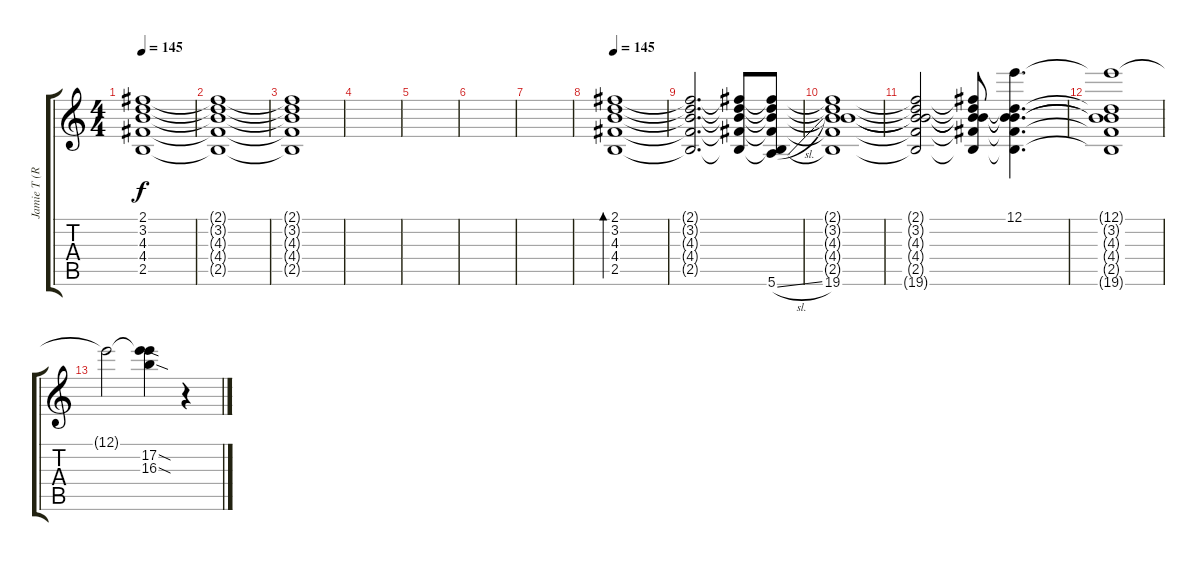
\track ("Jamie T (Rhythm Guitar)" "Jamie T (R") {instrument electricguitarclean}
\staff {score tabs}
\tuning (E4 B3 G3 D3 A2 E2) {hide}
\ts (4 4)
\tempo 145
\clef g2
\ks c
(2.1{t} 3.2{t} 4.3{t} 4.4{t} 2.5{t}).1{dy f} |
(2.1{t} 3.2{t} 4.3{t} 4.4{t} 2.5{t}).1 |
(2.1{t} 3.2{t} 4.3{t} 4.4{t} 2.5{t}).1 |
|
|
|
|
\tempo 145
(2.1 3.2 4.3 4.4 2.5).1{bd 120} |
(2.1{t} 3.2{t} 4.3{t} 4.4{t} 2.5{t}).2{d} (2.1{t} 3.2{t} 4.3{t} 4.4{t} 2.5{t}).8 (2.1{t} 3.2{t} 4.3{t} 4.4{t} 2.5{t} 5.6{sl}).8 |
(2.1{t} 3.2{t} 4.3{t} 4.4{t} 2.5{t} 19.6).1 |
(2.1{t} 3.2{t} 4.3{t} 4.4{t} 2.5{t} 19.6{t}).2 (2.1{t} 3.2{t} 4.3{t} 4.4{t} 2.5{t} 19.6{t}).8 (12.1 3.2{t} 4.3{t} 4.4{t} 2.5{t} 19.6{t}).4{d} |
(12.1{t} 3.2{t} 4.3{t} 4.4{t} 2.5{t} 19.6{t}).1 |
12.1{t}.2 (12.1{t} 17.2{sod} 16.3{sod}).4 r.4
